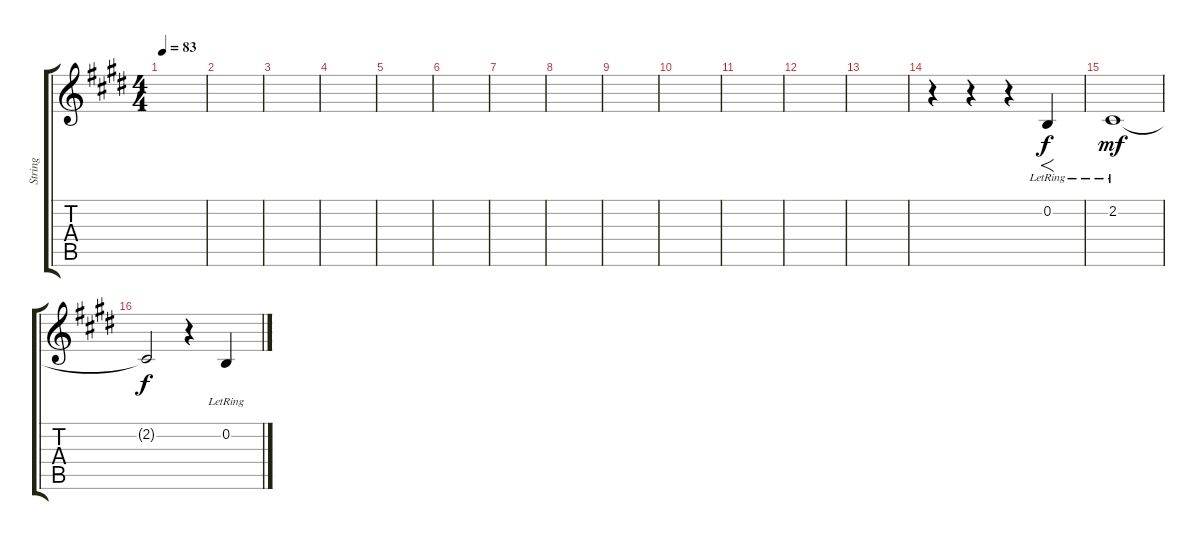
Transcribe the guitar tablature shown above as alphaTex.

\track ("String" "String") {instrument stringensemble1}
\staff {score tabs}
\tuning (E4 B3 G3 D3 A2 E2) {hide}
\ts (4 4)
\tempo 83
\clef g2
\ks e
|
|
|
|
|
|
|
|
|
|
|
|
|
r.4 r.4 r.4 0.2{lr}.4{f} |
2.2{lr}.1{dy mf} |
2.2{t}.2{dy f} r.4 0.2{lr}.4
